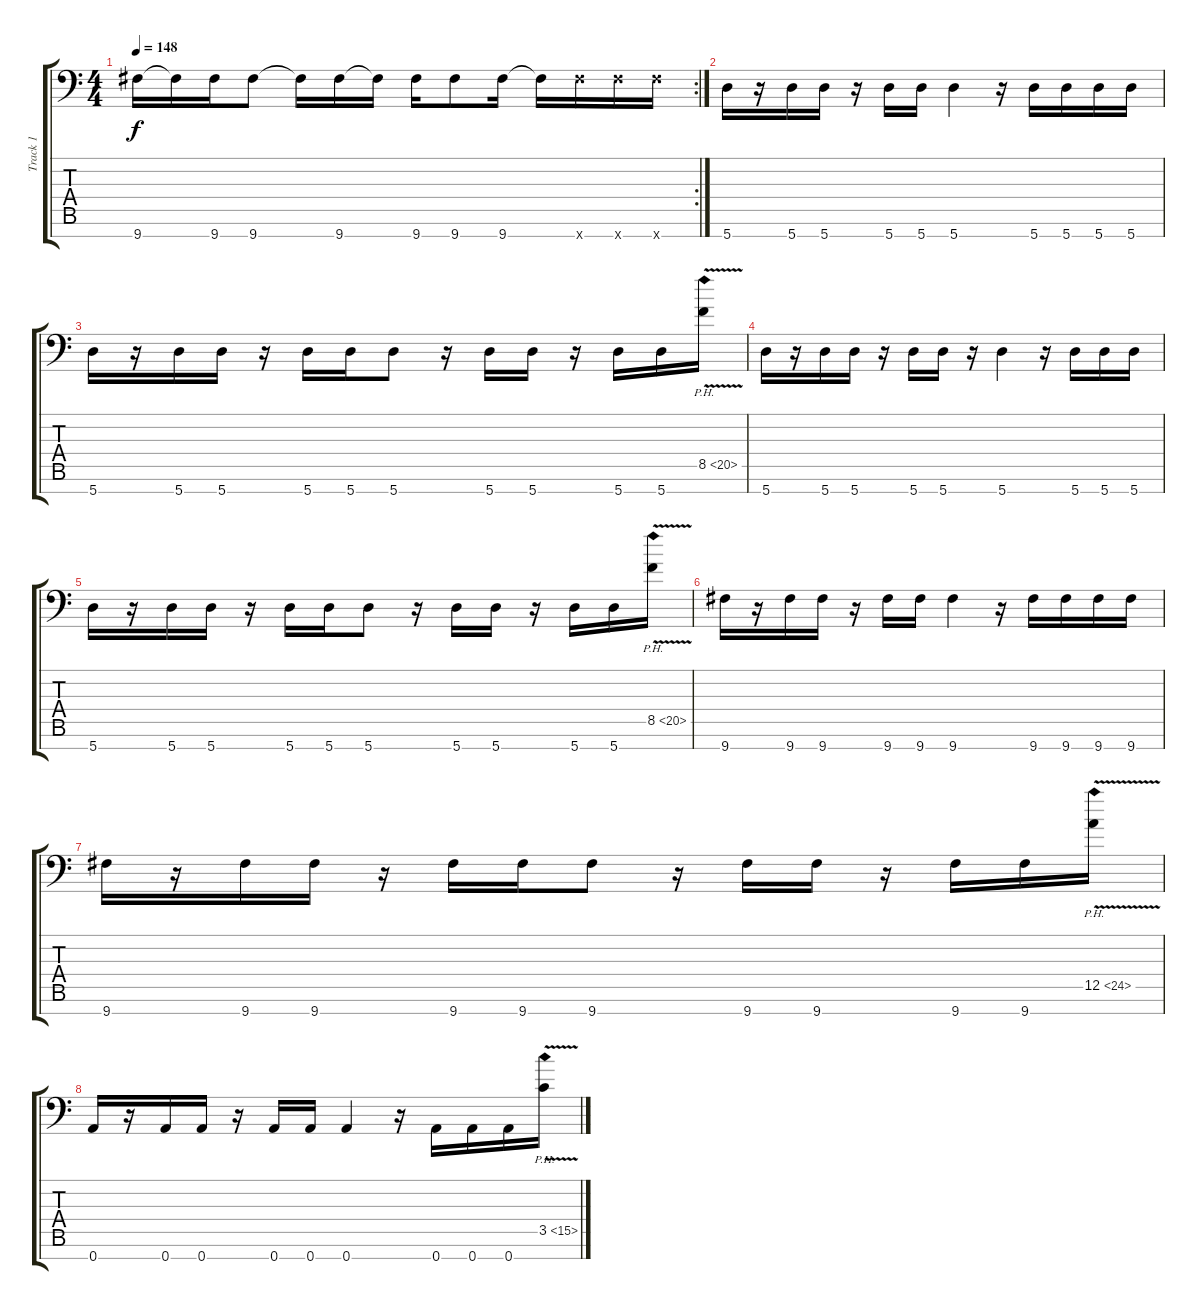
\track ("Track 1" "Track 1") {instrument distortionguitar}
\staff {score tabs}
\tuning (E4 B3 G3 D3 A2 E2 A1) {hide}
\rc 2
\ts (4 4)
\tempo 148
\clef f4
\ks c
9.7.16{dy f} 9.7{t}.16 9.7.16 9.7.8 9.7{t}.16 9.7.16 9.7{t}.16 9.7.16 9.7.8 9.7.16 9.7{t}.16 9.7{x}.16 9.7{x}.16 9.7{x}.16 |
5.7.16 r.16 5.7.16 5.7.16 r.16 5.7.16 5.7.16 5.7.4 r.16 5.7.16 5.7.16 5.7.16 5.7.16 |
5.7.16 r.16 5.7.16 5.7.16 r.16 5.7.16 5.7.16 5.7.8 r.16 5.7.16 5.7.16 r.16 5.7.16 5.7.16 8.5{ph 12 v}.16 |
5.7.16 r.16 5.7.16 5.7.16 r.16 5.7.16 5.7.16 r.16 5.7.4 r.16 5.7.16 5.7.16 5.7.16 |
5.7.16 r.16 5.7.16 5.7.16 r.16 5.7.16 5.7.16 5.7.8 r.16 5.7.16 5.7.16 r.16 5.7.16 5.7.16 8.5{ph 12 v}.16 |
9.7.16 r.16 9.7.16 9.7.16 r.16 9.7.16 9.7.16 9.7.4 r.16 9.7.16 9.7.16 9.7.16 9.7.16 |
9.7.16 r.16 9.7.16 9.7.16 r.16 9.7.16 9.7.16 9.7.8 r.16 9.7.16 9.7.16 r.16 9.7.16 9.7.16 12.5{ph 12 v}.16 |
0.7.16 r.16 0.7.16 0.7.16 r.16 0.7.16 0.7.16 0.7.4 r.16 0.7.16 0.7.16 0.7.16 3.5{ph 12 v}.16
